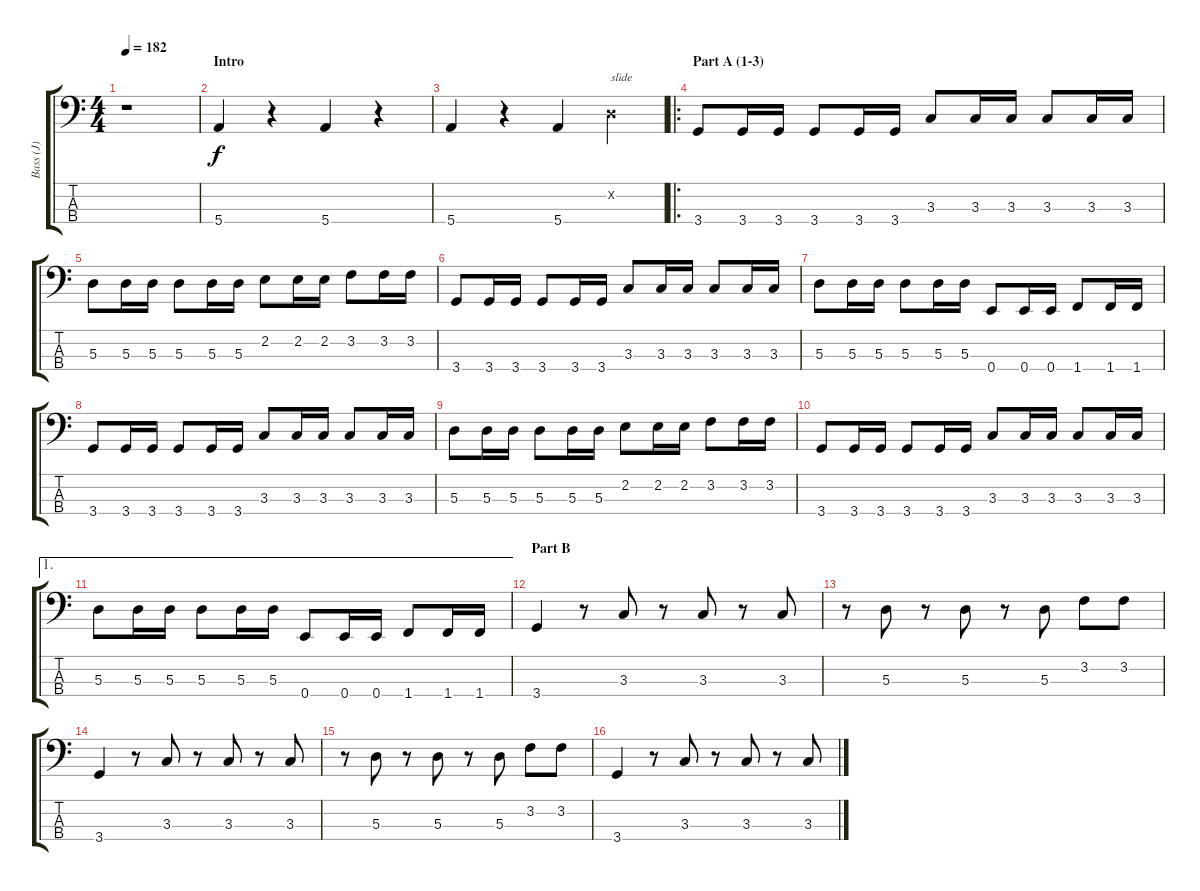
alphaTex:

\track ("Bass (J)" "Bass (J)") {instrument electricbasspick}
\staff {score tabs}
\tuning (G2 D2 A1 E1) {hide}
\ts (4 4)
\tempo 182
\clef f4
\ks c
r.1{dy f instrument electricbasspick} |
\section ("" "Intro")
5.4.4 r.4 5.4.4 r.4 |
5.4.4 r.4 5.4.4 0.2{x}.4{txt "slide"} |
\ro
\section ("" "Part A (1-3)")
3.4.8 3.4.16 3.4.16 3.4.8 3.4.16 3.4.16 3.3.8 3.3.16 3.3.16 3.3.8 3.3.16 3.3.16 |
5.3.8 5.3.16 5.3.16 5.3.8 5.3.16 5.3.16 2.2.8 2.2.16 2.2.16 3.2.8 3.2.16 3.2.16 |
3.4.8 3.4.16 3.4.16 3.4.8 3.4.16 3.4.16 3.3.8 3.3.16 3.3.16 3.3.8 3.3.16 3.3.16 |
5.3.8 5.3.16 5.3.16 5.3.8 5.3.16 5.3.16 0.4.8 0.4.16 0.4.16 1.4.8 1.4.16 1.4.16 |
3.4.8 3.4.16 3.4.16 3.4.8 3.4.16 3.4.16 3.3.8 3.3.16 3.3.16 3.3.8 3.3.16 3.3.16 |
5.3.8 5.3.16 5.3.16 5.3.8 5.3.16 5.3.16 2.2.8 2.2.16 2.2.16 3.2.8 3.2.16 3.2.16 |
3.4.8 3.4.16 3.4.16 3.4.8 3.4.16 3.4.16 3.3.8 3.3.16 3.3.16 3.3.8 3.3.16 3.3.16 |
\ae 1
5.3.8 5.3.16 5.3.16 5.3.8 5.3.16 5.3.16 0.4.8 0.4.16 0.4.16 1.4.8 1.4.16 1.4.16 |
\section ("" "Part B")
3.4.4 r.8 3.3.8 r.8 3.3.8 r.8 3.3.8 |
r.8 5.3.8 r.8 5.3.8 r.8 5.3.8 3.2.8 3.2.8 |
3.4.4 r.8 3.3.8 r.8 3.3.8 r.8 3.3.8 |
r.8 5.3.8 r.8 5.3.8 r.8 5.3.8 3.2.8 3.2.8 |
3.4.4 r.8 3.3.8 r.8 3.3.8 r.8 3.3.8
